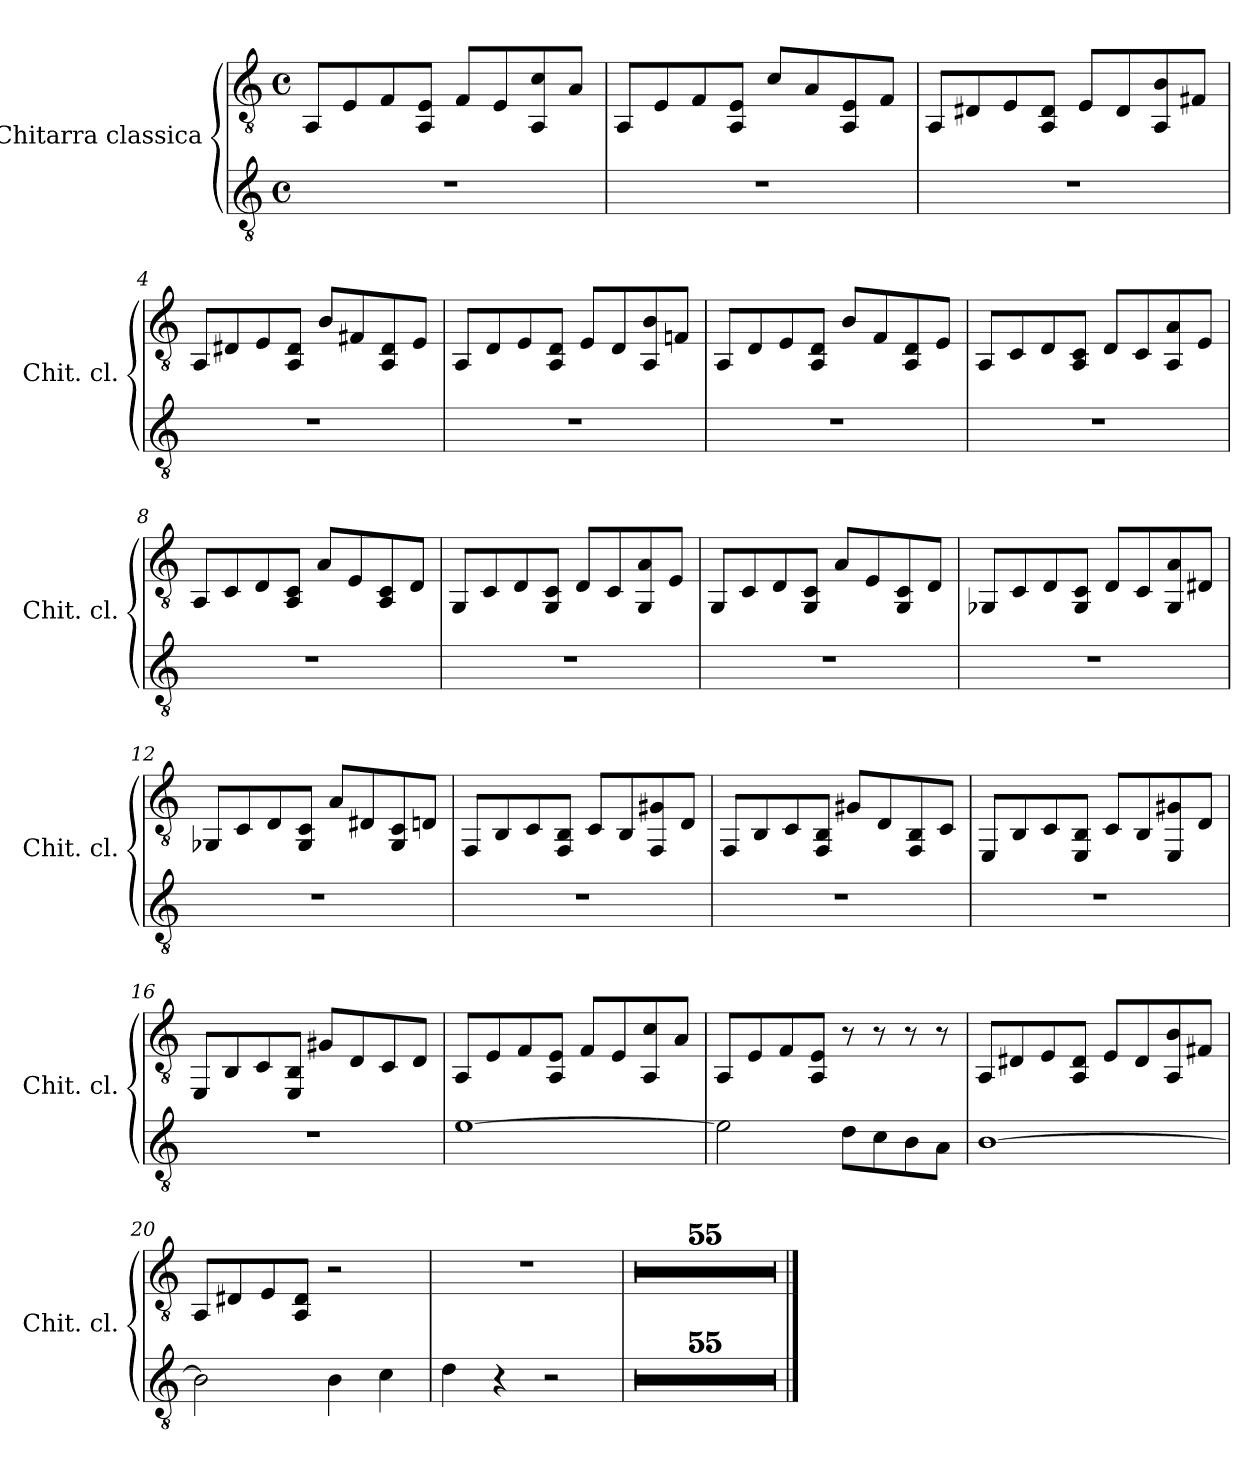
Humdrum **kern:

**kern	**kern
*part2	*part1
*staff2	*staff1
*I"Chitarra classica	*I"Chitarra classica
*I'Chit. cl.	*I'Chit. cl.
*clefGv2	*clefGv2
*k[]	*k[]
*M4/4	*M4/4
*met(c)	*met(c)
*MM125	*MM125
=1	=1
1r	8AA/L
.	8E/
.	8F/
.	8AA/ 8E/J
.	8F/L
.	8E/
.	8AA/ 8c/
.	8A/J
=2	=2
1r	8AA/L
.	8E/
.	8F/
.	8AA/ 8E/J
.	8c/L
.	8A/
.	8AA/ 8E/
.	8F/J
=3	=3
1r	8AA/L
.	8D#X/
.	8E/
.	8AA/ 8D#/J
.	8E/L
.	8D#/
.	8AA/ 8B/
.	8F#X/J
=4	=4
1r	8AA/L
.	8D#X/
.	8E/
.	8AA/ 8D#/J
.	8B/L
.	8F#X/
.	8AA/ 8D#/
.	8E/J
!!LO:LB:g=z
=5	=5
1r	8AA/L
.	8D/
.	8E/
.	8AA/ 8D/J
.	8E/L
.	8D/
.	8AA/ 8B/
.	8Fni/J
=6	=6
1r	8AA/L
.	8D/
.	8E/
.	8AA/ 8D/J
.	8B/L
.	8F/
.	8AA/ 8D/
.	8E/J
=7	=7
1r	8AA/L
.	8C/
.	8D/
.	8AA/ 8C/J
.	8D/L
.	8C/
.	8AA/ 8A/
.	8E/J
=8	=8
1r	8AA/L
.	8C/
.	8D/
.	8AA/ 8C/J
.	8A/L
.	8E/
.	8AA/ 8C/
.	8D/J
!!LO:LB:g=z
=9	=9
1r	8GG/L
.	8C/
.	8D/
.	8GG/ 8C/J
.	8D/L
.	8C/
.	8GG/ 8A/
.	8E/J
=10	=10
1r	8GG/L
.	8C/
.	8D/
.	8GG/ 8C/J
.	8A/L
.	8E/
.	8GG/ 8C/
.	8D/J
=11	=11
1r	8GG-X/L
.	8C/
.	8D/
.	8GG-/ 8C/J
.	8D/L
.	8C/
.	8GG-/ 8A/
.	8D#X/J
=12	=12
1r	8GG-X/L
.	8C/
.	8D/
.	8GG-/ 8C/J
.	8A/L
.	8D#X/
.	8GG-/ 8C/
.	8Dn/J
!!LO:LB:g=z
=13	=13
1r	8FF/L
.	8BB/
.	8C/
.	8FF/ 8BB/J
.	8C/L
.	8BB/
.	8FF/ 8G#X/
.	8D/J
=14	=14
1r	8FF/L
.	8BB/
.	8C/
.	8FF/ 8BB/J
.	8G#X/L
.	8D/
.	8FF/ 8BB/
.	8C/J
=15	=15
1r	8EE/L
.	8BB/
.	8C/
.	8EE/ 8BB/J
.	8C/L
.	8BB/
.	8EE/ 8G#X/
.	8D/J
!!LO:LB:g=z
=16	=16
1r	8EE/L
.	8BB/
.	8C/
.	8EE/ 8BB/J
.	8G#X/L
.	8D/
.	8C/
.	8D/J
=17	=17
[1e	8AA/L
.	8E/
.	8F/
.	8AA/ 8E/J
.	8F/L
.	8E/
.	8AA/ 8c/
.	8A/J
=18	=18
2e\]	8AA/L
.	8E/
.	8F/
.	8AA/ 8E/J
8d\L	8r
8c\	8r
8B\	8r
8A\J	8r
=19	=19
[1B	8AA/L
.	8D#X/
.	8E/
.	8AA/ 8D#/J
.	8E/L
.	8D#/
.	8AA/ 8B/
.	8F#X/J
!!LO:PB:g=z
=20	=20
2B\]	8AA/L
.	8D#X/
.	8E/
.	8AA/ 8D#/J
4B\	2r
4c\	.
=21	=21
4d\	1r
4r	.
2r	.
=22	=22
1r	1r
=23	=23
1r	1r
=24	=24
1r	1r
=25	=25
1r	1r
=26	=26
1r	1r
=27	=27
1r	1r
=28	=28
1r	1r
=29	=29
1r	1r
=30	=30
1r	1r
=31	=31
1r	1r
=32	=32
1r	1r
=33	=33
1r	1r
!!LO:LB:g=z
=34	=34
1r	1r
=35	=35
1r	1r
=36	=36
1r	1r
=37	=37
1r	1r
=38	=38
1r	1r
=39	=39
1r	1r
=40	=40
1r	1r
=41	=41
1r	1r
=42	=42
1r	1r
=43	=43
1r	1r
=44	=44
1r	1r
=45	=45
1r	1r
=46	=46
1r	1r
=47	=47
1r	1r
=48	=48
1r	1r
=49	=49
1r	1r
=50	=50
1r	1r
!!LO:LB:g=z
=51	=51
1r	1r
=52	=52
1r	1r
=53	=53
1r	1r
=54	=54
1r	1r
=55	=55
1r	1r
=56	=56
1r	1r
=57	=57
1r	1r
=58	=58
1r	1r
=59	=59
1r	1r
=60	=60
1r	1r
=61	=61
1r	1r
=62	=62
1r	1r
=63	=63
1r	1r
=64	=64
1r	1r
=65	=65
1r	1r
=66	=66
1r	1r
=67	=67
1r	1r
!!LO:LB:g=z
=68	=68
1r	1r
=69	=69
1r	1r
=70	=70
1r	1r
=71	=71
1r	1r
=72	=72
1r	1r
=73	=73
1r	1r
=74	=74
1r	1r
=75	=75
1r	1r
=76	=76
1r	1r
==	==
*-	*-
